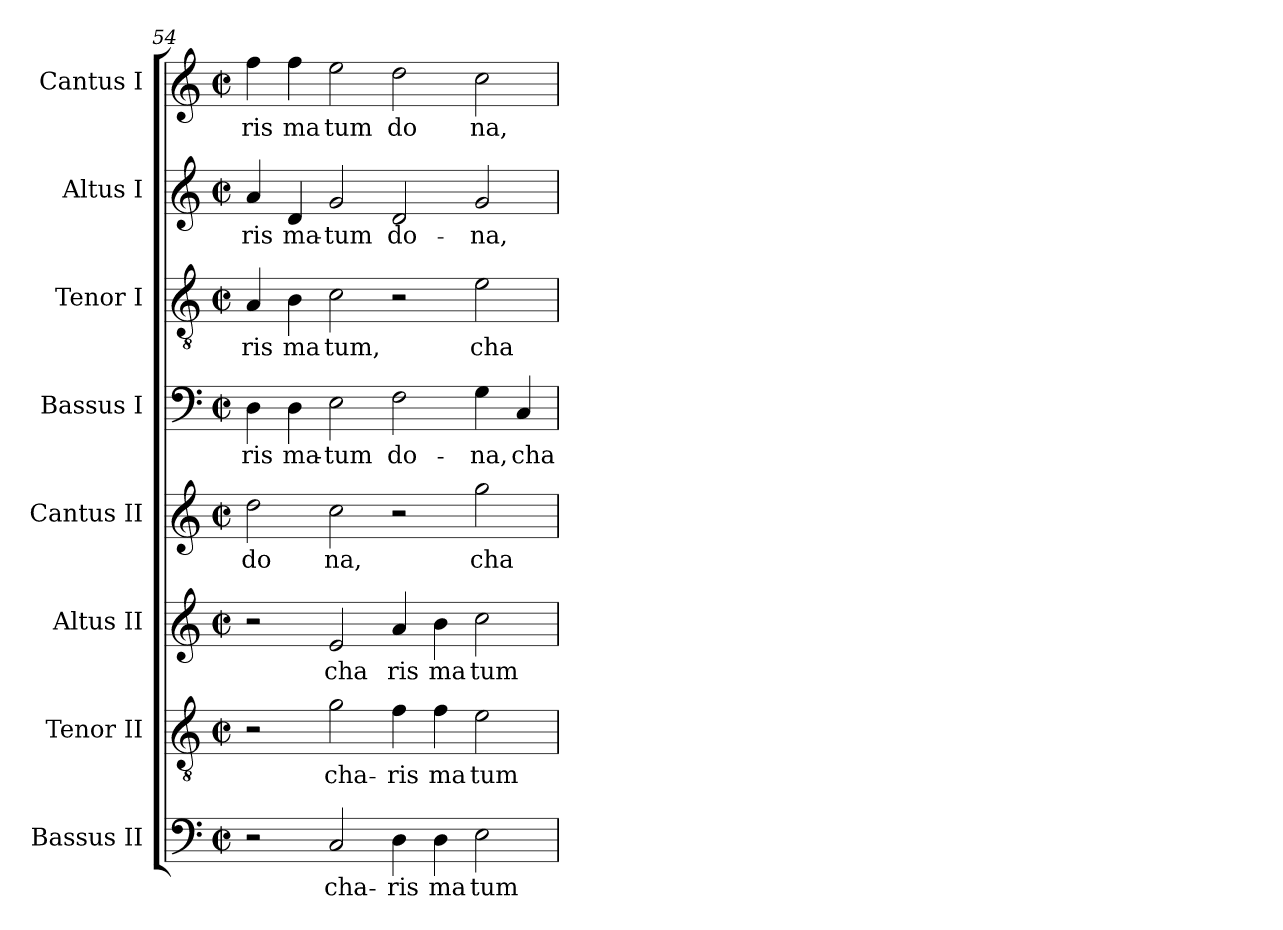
**kern	**text	**kern	**text	**kern	**text	**kern	**text	**kern	**text	**kern	**text	**kern	**text	**kern	**text
*part8	*part8	*part7	*part7	*part6	*part6	*part5	*part5	*part4	*part4	*part3	*part3	*part2	*part2	*part1	*part1
*staff8	*staff8	*staff7	*staff7	*staff6	*staff6	*staff5	*staff5	*staff4	*staff4	*staff3	*staff3	*staff2	*staff2	*staff1	*staff1
*I"Bassus II	*	*I"Tenor II	*	*I"Altus II	*	*I"Cantus II	*	*I"Bassus I	*	*I"Tenor I	*	*I"Altus I	*	*I"Cantus I	*
*clefF4	*	*clefGv2	*	*clefG2	*	*clefG2	*	*clefF4	*	*clefGv2	*	*clefG2	*	*clefG2	*
*M2/2	*	*M2/2	*	*M2/2	*	*M2/2	*	*M2/2	*	*M2/2	*	*M2/2	*	*M2/2	*
*met(c|)	*	*met(c|)	*	*met(c|)	*	*met(c|)	*	*met(c|)	*	*met(c|)	*	*met(c|)	*	*met(c|)	*
=54	=54	=54	=54	=54	=54	=54	=54	=54	=54	=54	=54	=54	=54	=54	=54
!	!	!	!	!	!	!	!LO:LY:b:cj	!	!LO:LY:b:cj	!	!LO:LY:b:cj	!	!LO:LY:b:cj	!	!LO:LY:b:cj
2r	.	2r	.	2r	.	2dd\	do	4D\	-ris	4A/	ris	4a/	-ris	4ff\	ris
!	!	!	!	!	!	!	!	!	!LO:LY:b:cj	!	!LO:LY:b:cj	!	!LO:LY:b:cj	!	!LO:LY:b:cj
.	.	.	.	.	.	.	.	4D\	ma-	4B\	ma	4d/	ma-	4ff\	ma
!	!LO:LY:b:cj	!	!LO:LY:b:cj	!	!LO:LY:b:cj	!	!LO:LY:b:cj	!	!LO:LY:b:cj	!	!LO:LY:b:cj	!	!LO:LY:b:cj	!	!LO:LY:b:cj
2C/	cha-	2g\	cha-	2e/	cha	2cc\	na,	2E\	-tum	2c\	tum,	2g/	-tum	2ee\	tum
!	!LO:LY:b:cj	!	!LO:LY:b:cj	!	!LO:LY:b:cj	!	!	!	!LO:LY:b:cj	!	!	!	!LO:LY:b:cj	!	!LO:LY:b:cj
4D\	-ris	4f\	-ris	4a/	ris	2r	.	2F\	do-	2r	.	2d/	do-	2dd\	do
!	!LO:LY:b:cj	!	!LO:LY:b:cj	!	!LO:LY:b:cj	!	!	!	!	!	!	!	!	!	!
4D\	ma	4f\	ma	4b\	ma	.	.	.	.	.	.	.	.	.	.
!	!LO:LY:b:cj	!	!LO:LY:b:cj	!	!LO:LY:b:cj	!	!LO:LY:b:cj	!	!LO:LY:b:cj	!	!LO:LY:b:cj	!	!LO:LY:b:cj	!	!LO:LY:b:cj
2E\	tum	2e\	tum	2cc\	tum	2gg\	cha	4G\	-na,	2e\	cha	2g/	-na,	2cc\	na,
!	!	!	!	!	!	!	!	!	!LO:LY:b:cj	!	!	!	!	!	!
.	.	.	.	.	.	.	.	4C/	cha-	.	.	.	.	.	.
=	=	=	=	=	=	=	=	=	=	=	=	=	=	=	=
*-	*-	*-	*-	*-	*-	*-	*-	*-	*-	*-	*-	*-	*-	*-	*-
